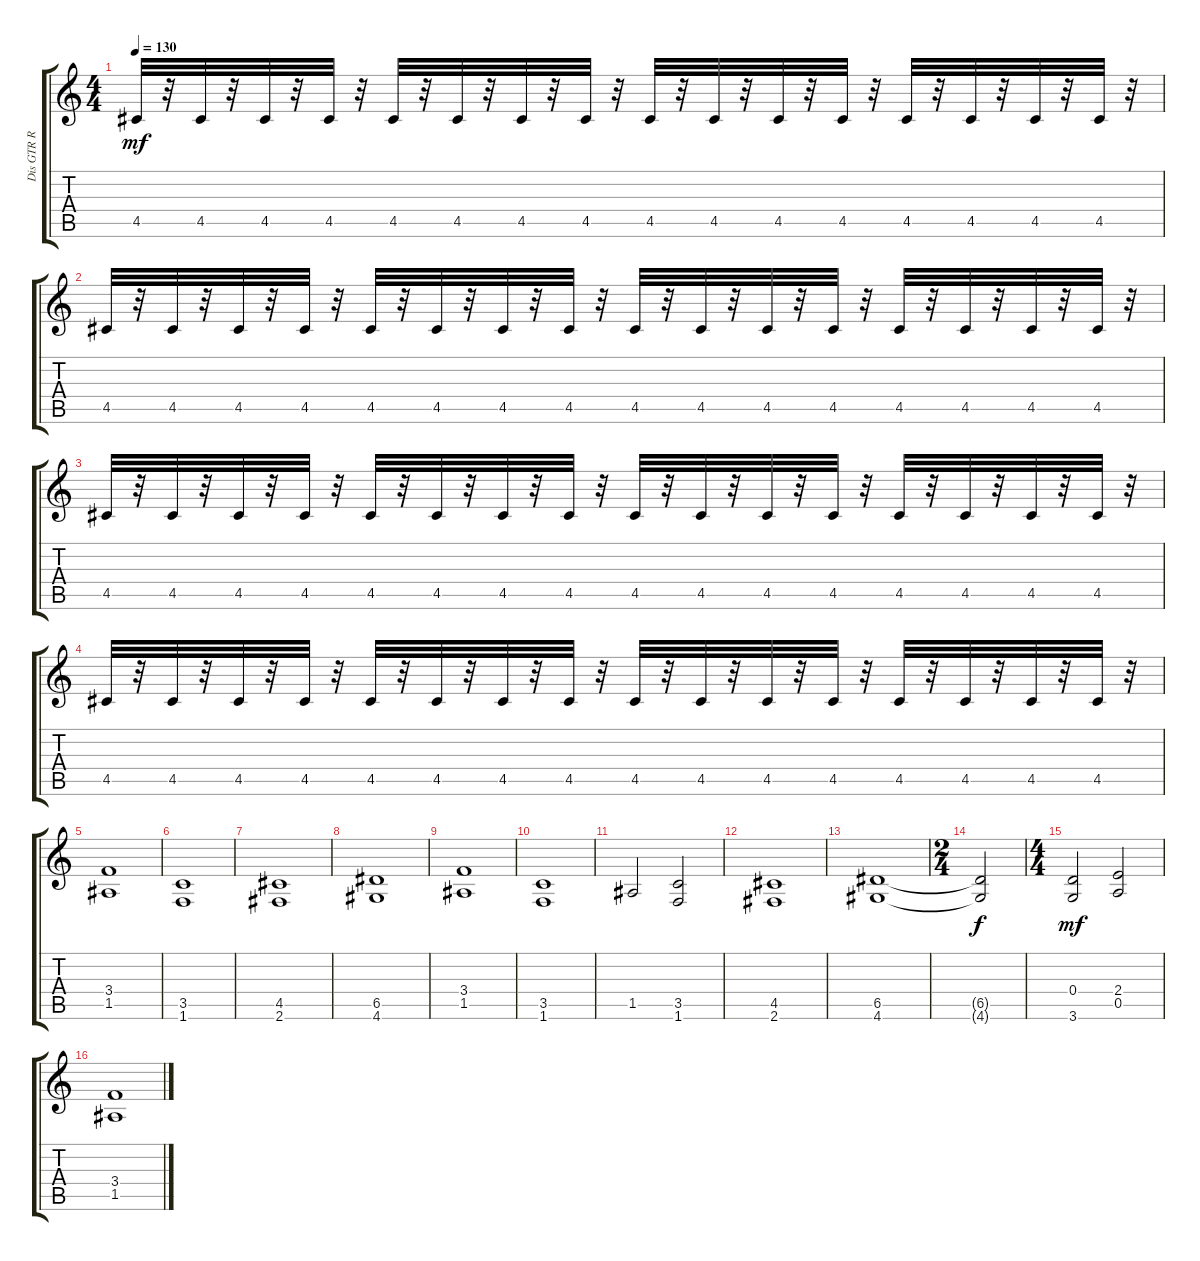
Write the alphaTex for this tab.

\track ("Dis GTR R" "Dis GTR R") {instrument overdrivenguitar}
\staff {score tabs}
\tuning (E4 B3 G3 D3 A2 E2) {hide}
\ts (4 4)
\tempo 130
\clef g2
\ks c
4.5.32{dy mf} r.32 4.5.32 r.32 4.5.32 r.32 4.5.32 r.32 4.5.32 r.32 4.5.32 r.32 4.5.32 r.32 4.5.32 r.32 4.5.32 r.32 4.5.32 r.32 4.5.32 r.32 4.5.32 r.32 4.5.32 r.32 4.5.32 r.32 4.5.32 r.32 4.5.32 r.32 |
4.5.32 r.32 4.5.32 r.32 4.5.32 r.32 4.5.32 r.32 4.5.32 r.32 4.5.32 r.32 4.5.32 r.32 4.5.32 r.32 4.5.32 r.32 4.5.32 r.32 4.5.32 r.32 4.5.32 r.32 4.5.32 r.32 4.5.32 r.32 4.5.32 r.32 4.5.32 r.32 |
4.5.32 r.32 4.5.32 r.32 4.5.32 r.32 4.5.32 r.32 4.5.32 r.32 4.5.32 r.32 4.5.32 r.32 4.5.32 r.32 4.5.32 r.32 4.5.32 r.32 4.5.32 r.32 4.5.32 r.32 4.5.32 r.32 4.5.32 r.32 4.5.32 r.32 4.5.32 r.32 |
4.5.32 r.32 4.5.32 r.32 4.5.32 r.32 4.5.32 r.32 4.5.32 r.32 4.5.32 r.32 4.5.32 r.32 4.5.32 r.32 4.5.32 r.32 4.5.32 r.32 4.5.32 r.32 4.5.32 r.32 4.5.32 r.32 4.5.32 r.32 4.5.32 r.32 4.5.32 r.32 |
(3.4 1.5).1 |
(3.5 1.6).1 |
(4.5 2.6).1 |
(6.5 4.6).1 |
(3.4 1.5).1 |
(3.5 1.6).1 |
1.5.2 (3.5 1.6).2 |
(4.5 2.6).1 |
(6.5 4.6).1 |
\ts (2 4)
(6.5{t} 4.6{t}).2{dy f} |
\ts (4 4)
(0.4 3.6).2{dy mf} (2.4 0.5).2 |
(3.4 1.5).1
